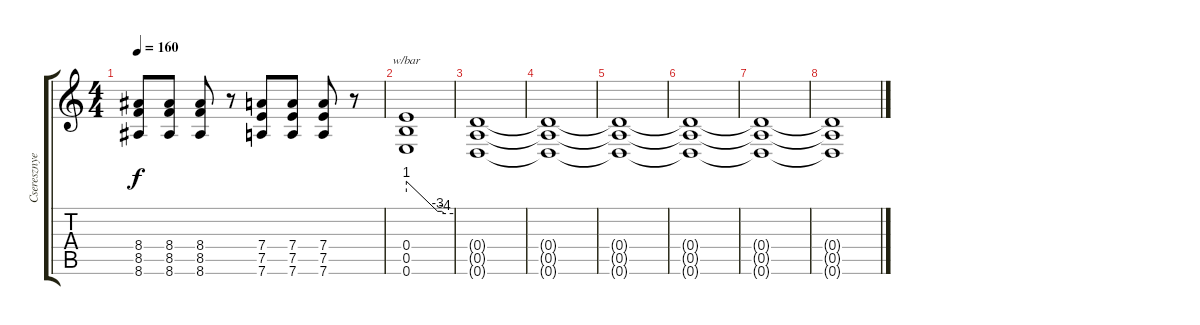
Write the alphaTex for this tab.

\track ("Cseresznye - Gitár - Ritmus" "Cseresznye") {instrument distortionguitar}
\staff {score tabs}
\tuning (E4 B3 G3 D3 A2 D2) {hide}
\ts (4 4)
\tempo 160
\clef g2
\ks c
(8.4 8.5 8.6).8{dy f} (8.4 8.5 8.6).8 (8.4 8.5 8.6).8 r.8 (7.4 7.5 7.6).8 (7.4 7.5 7.6).8 (7.4 7.5 7.6).8 r.8 |
(0.4 0.5 0.6).1{tbe (custom default 0 4 40 -12 45 -12 49 -16 60 -16)} |
(0.4{t} 0.5{t} 0.6{t}).1 |
(0.4{t} 0.5{t} 0.6{t}).1 |
(0.4{t} 0.5{t} 0.6{t}).1 |
(0.4{t} 0.5{t} 0.6{t}).1 |
(0.4{t} 0.5{t} 0.6{t}).1 |
(0.4{t} 0.5{t} 0.6{t}).1
